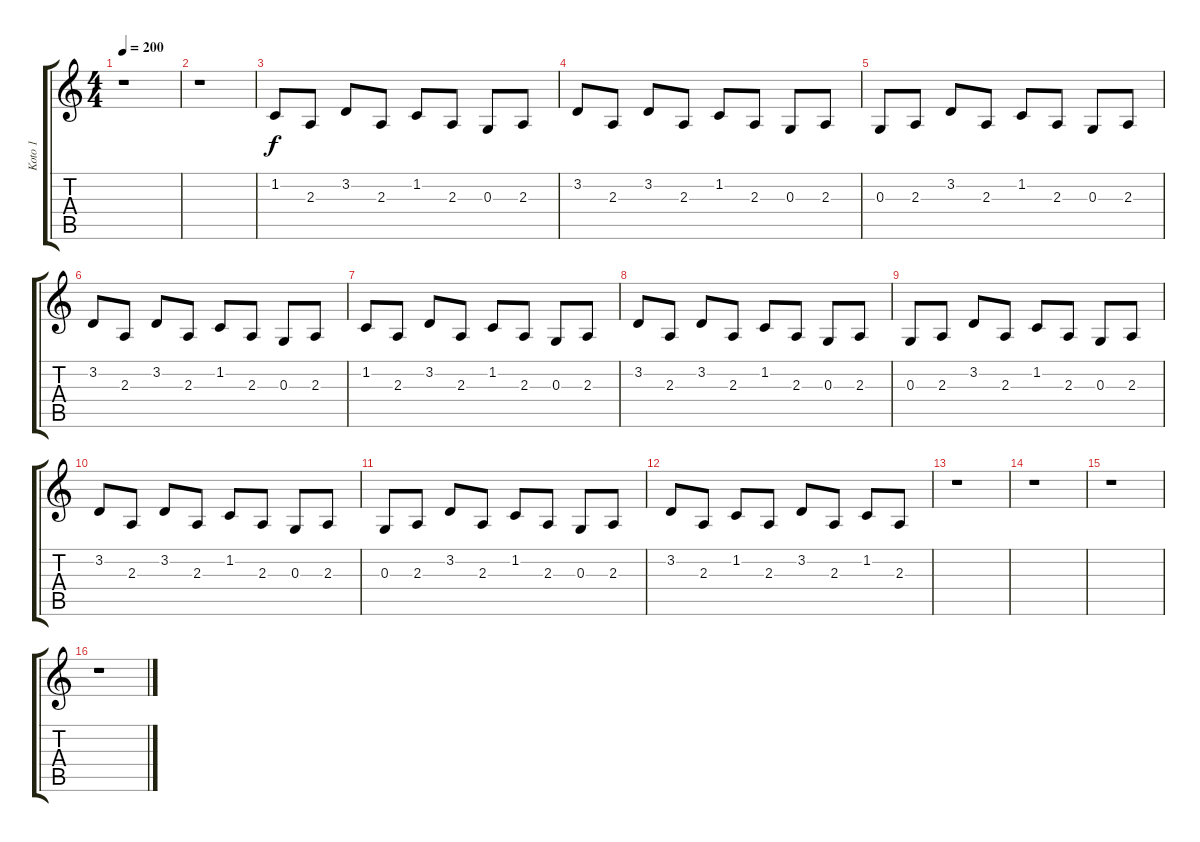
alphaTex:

\track ("Koto 1" "Koto 1") {instrument koto}
\staff {score tabs}
\tuning (E4 B3 G3 D3 A2 E2) {hide}
\ts (4 4)
\tempo 200
\clef g2
\ks c
r.1{dy f} |
r.1 |
1.2.8 2.3.8 3.2.8 2.3.8 1.2.8 2.3.8 0.3.8 2.3.8 |
3.2.8 2.3.8 3.2.8 2.3.8 1.2.8 2.3.8 0.3.8 2.3.8 |
0.3.8 2.3.8 3.2.8 2.3.8 1.2.8 2.3.8 0.3.8 2.3.8 |
3.2.8 2.3.8 3.2.8 2.3.8 1.2.8 2.3.8 0.3.8 2.3.8 |
1.2.8 2.3.8 3.2.8 2.3.8 1.2.8 2.3.8 0.3.8 2.3.8 |
3.2.8 2.3.8 3.2.8 2.3.8 1.2.8 2.3.8 0.3.8 2.3.8 |
0.3.8 2.3.8 3.2.8 2.3.8 1.2.8 2.3.8 0.3.8 2.3.8 |
3.2.8 2.3.8 3.2.8 2.3.8 1.2.8 2.3.8 0.3.8 2.3.8 |
0.3.8 2.3.8 3.2.8 2.3.8 1.2.8 2.3.8 0.3.8 2.3.8 |
3.2.8 2.3.8 1.2.8 2.3.8 3.2.8 2.3.8 1.2.8 2.3.8 |
r.1 |
r.1 |
r.1 |
r.1
